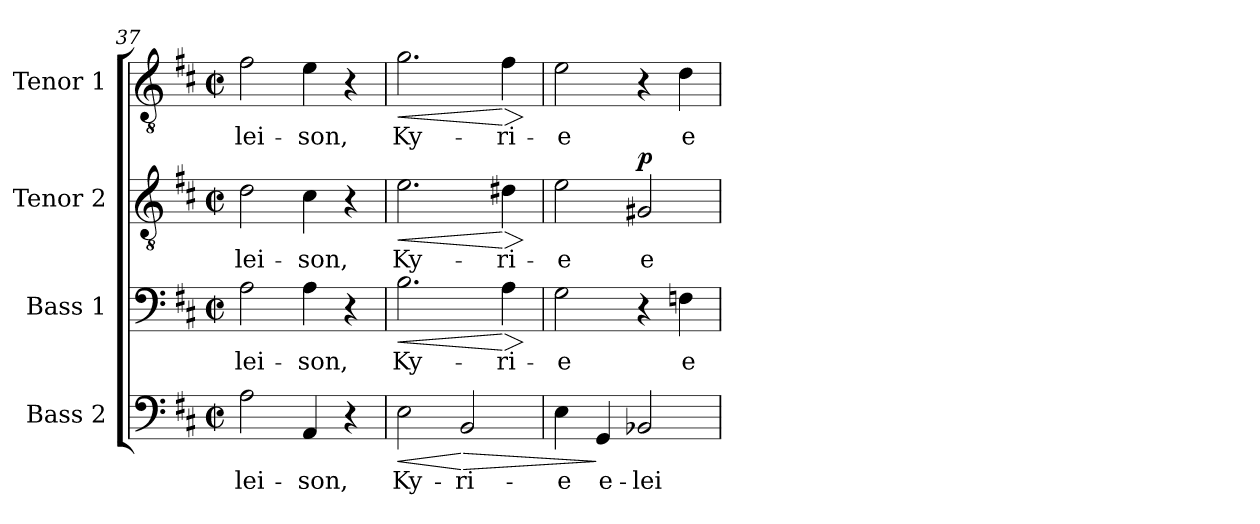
**kern	**text	**dynam	**kern	**text	**dynam	**kern	**text	**dynam	**kern	**text	**dynam
*part4	*part4	*part4	*part3	*part3	*part3	*part2	*part2	*part2	*part1	*part1	*part1
*staff4	*staff4	*staff4	*staff3	*staff3	*staff3	*staff2	*staff2	*staff2	*staff1	*staff1	*staff1
*I"Bass 2	*	*	*I"Bass 1	*	*	*I"Tenor 2	*	*	*I"Tenor 1	*	*
*I'B. 2	*	*	*I'B. 1	*	*	*I'T. 2	*	*	*I'T. 1	*	*
*clefF4	*	*	*clefF4	*	*	*clefGv2	*	*	*clefGv2	*	*
*k[f#c#]	*	*	*k[f#c#]	*	*	*k[f#c#]	*	*	*k[f#c#]	*	*
*D:	*	*	*D:	*	*	*D:	*	*	*D:	*	*
*M2/2	*	*	*M2/2	*	*	*M2/2	*	*	*M2/2	*	*
*met(c|)	*	*	*met(c|)	*	*	*met(c|)	*	*	*met(c|)	*	*
=37	=37	=37	=37	=37	=37	=37	=37	=37	=37	=37	=37
!	!LO:LY:b	!	!	!LO:LY:b	!	!	!LO:LY:b	!	!	!LO:LY:b	!
2A\	-lei-	.	2A\	-lei-	.	2d\	-lei-	.	2f#\	-lei-	.
!	!LO:LY:b	!	!	!LO:LY:b	!	!	!LO:LY:b	!	!	!LO:LY:b	!
4AA/	-son,	.	4A\	-son,	.	4c#\	-son,	.	4e\	-son,	.
4r	.	.	4r	.	.	4r	.	.	4r	.	.
=38	=38	=38	=38	=38	=38	=38	=38	=38	=38	=38	=38
!	!LO:LY:b	!LO:HP:b	!	!LO:LY:b	!LO:HP:b	!	!LO:LY:b	!LO:HP:b	!	!LO:LY:b	!LO:HP:b
2E\	Ky-	<	2.B\	Ky-	<	2.e\	Ky-	<	2.g\	Ky-	<
!	!LO:LY:b	!LO:HP:n=1:b	!	!	!	!	!	!	!	!	!
2BB/	-ri-	[ >	.	.	.	.	.	.	.	.	.
!	!	!	!	!LO:LY:b	!LO:HP:n=1:b	!	!LO:LY:b	!LO:HP:n=1:b	!	!LO:LY:b	!LO:HP:n=1:b
.	.	.	4A\	-ri-	[ >	4d#X\	-ri-	[ >	4f#\	-ri-	[ >
.	.	.	.	.	]	.	.	]	.	.	]
=39	=39	=39	=39	=39	=39	=39	=39	=39	=39	=39	=39
!	!LO:LY:b	!	!	!LO:LY:b	!	!	!LO:LY:b	!	!	!LO:LY:b	!
4E\	-e	.	2G\	-e	.	2e\	-e	.	2e\	-e	.
!	!LO:LY:b	!	!	!	!	!	!	!	!	!	!
4GG/	e-	]	.	.	.	.	.	.	.	.	.
!	!LO:LY:b	!	!	!	!	!	!LO:LY:b	!LO:DY:a	!	!	!
2BB-X/	-lei-	.	4r	.	.	2G#X/	e-	p	4r	.	.
!	!	!	!	!LO:LY:b	!	!	!	!	!	!LO:LY:b	!
.	.	.	4Fn\	e-	.	.	.	.	4d\	e-	.
=	=	=	=	=	=	=	=	=	=	=	=
*-	*-	*-	*-	*-	*-	*-	*-	*-	*-	*-	*-
